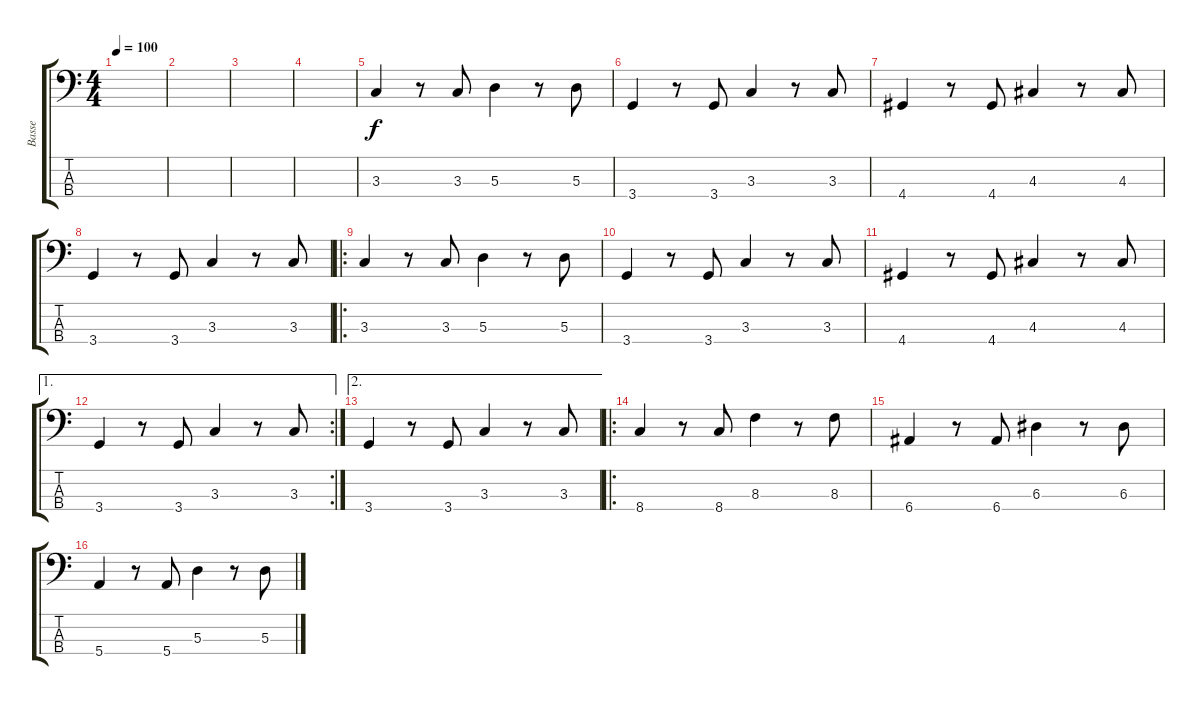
\track ("Basse" "Basse") {instrument acousticbass}
\staff {score tabs}
\tuning (G2 D2 A1 E1) {hide}
\ts (4 4)
\tempo 100
\clef f4
\ks c
|
|
|
|
3.3.4 r.8 3.3.8 5.3.4 r.8 5.3.8 |
3.4.4 r.8 3.4.8 3.3.4 r.8 3.3.8 |
4.4.4 r.8 4.4.8 4.3.4 r.8 4.3.8 |
3.4.4 r.8 3.4.8 3.3.4 r.8 3.3.8 |
\ro
3.3.4 r.8 3.3.8 5.3.4 r.8 5.3.8 |
3.4.4 r.8 3.4.8 3.3.4 r.8 3.3.8 |
4.4.4 r.8 4.4.8 4.3.4 r.8 4.3.8 |
\ae 1
\rc 2
3.4.4 r.8 3.4.8 3.3.4 r.8 3.3.8 |
\ae 2
3.4.4 r.8 3.4.8 3.3.4 r.8 3.3.8 |
\ro
8.4.4 r.8 8.4.8 8.3.4 r.8 8.3.8 |
6.4.4 r.8 6.4.8 6.3.4 r.8 6.3.8 |
5.4.4 r.8 5.4.8 5.3.4 r.8 5.3.8
